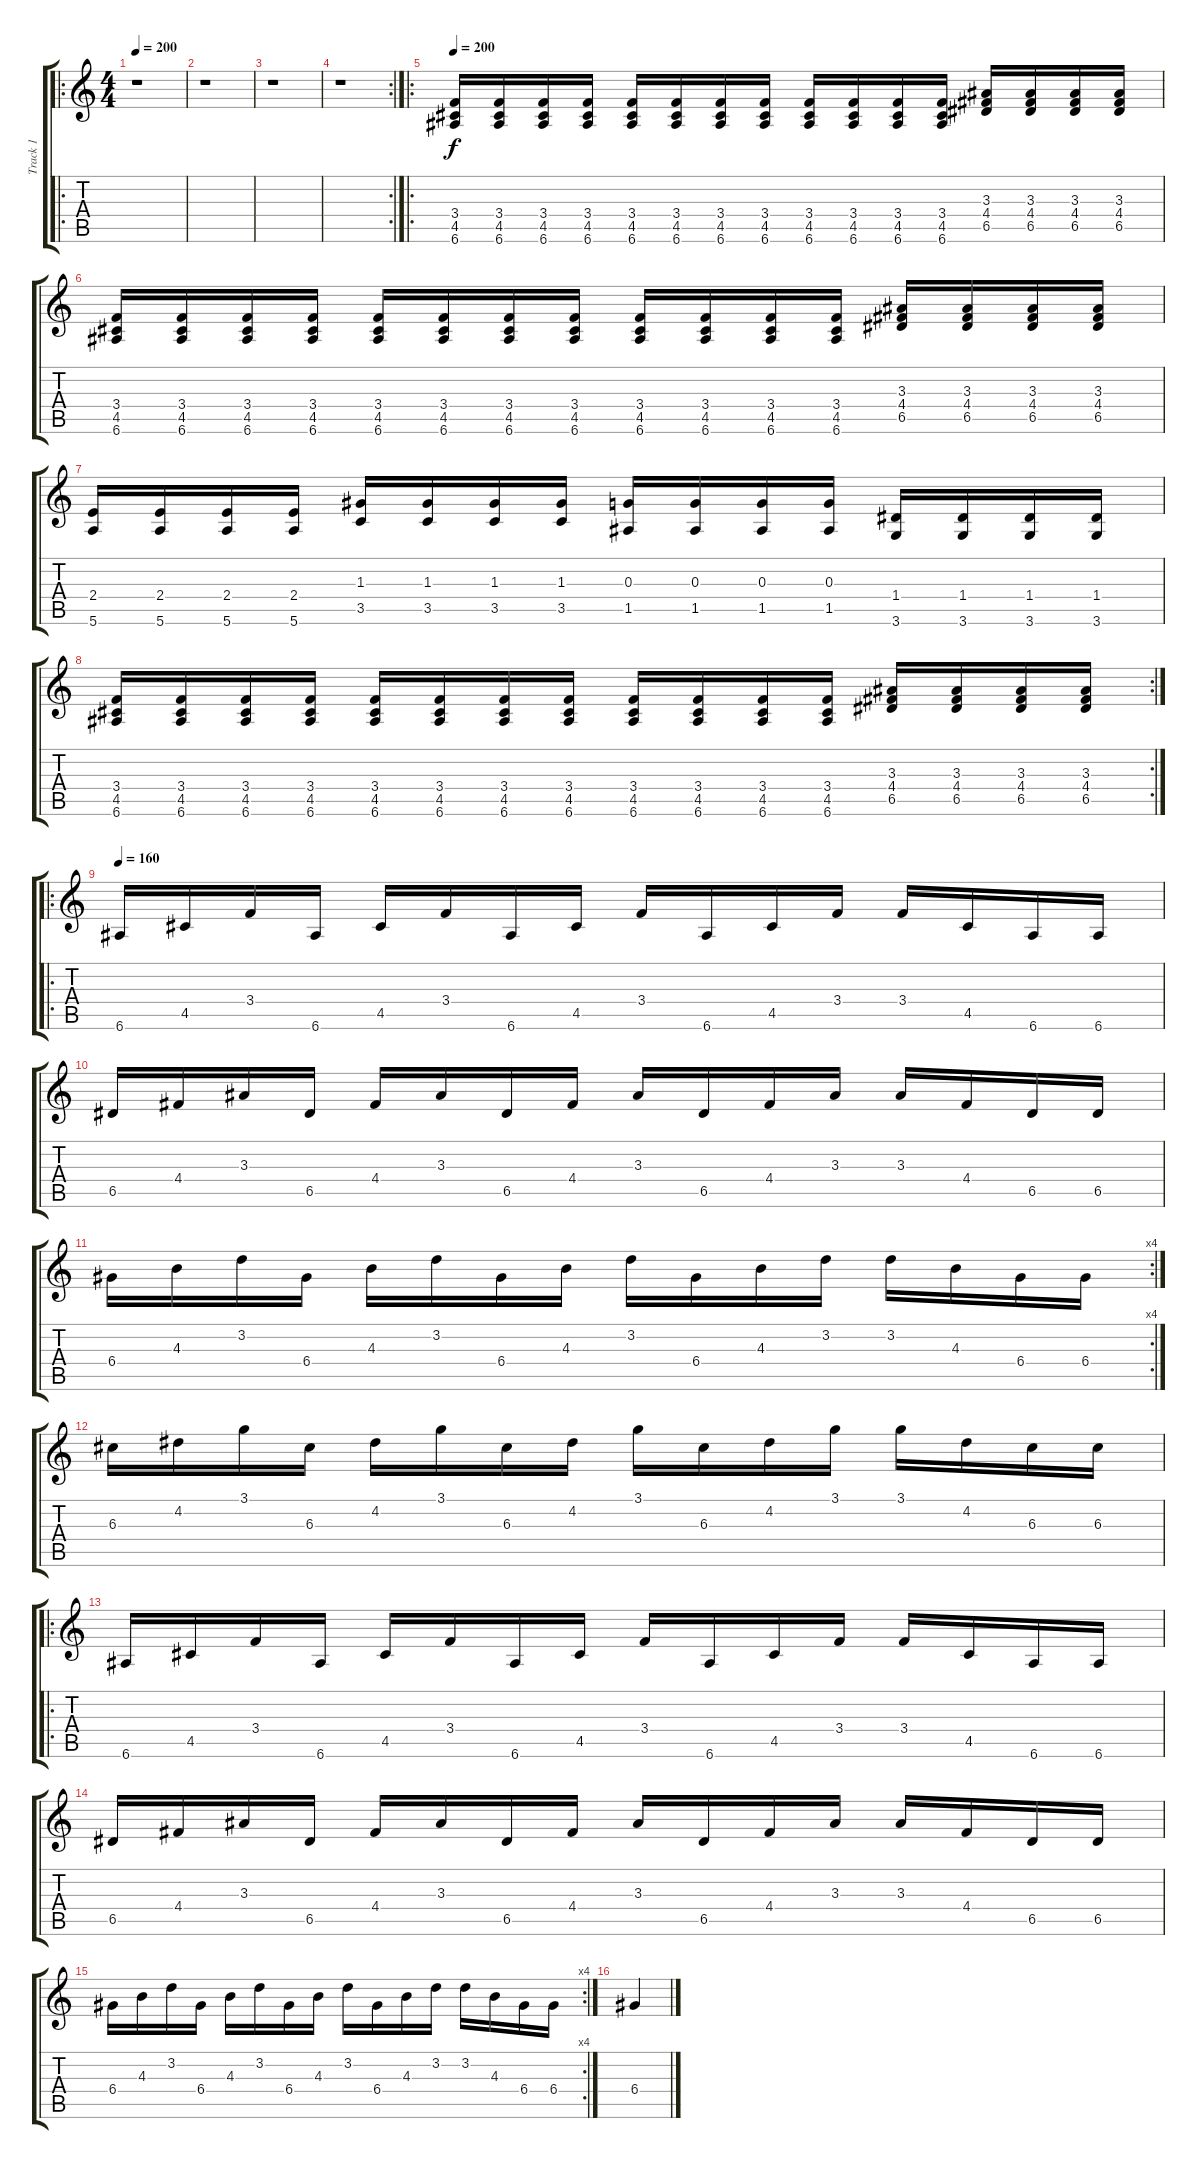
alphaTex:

\track ("Track 1" "Track 1") {instrument distortionguitar}
\staff {score tabs}
\tuning (E4 B3 G3 D3 A2 E2) {hide}
\ro
\ts (4 4)
\tempo 200
\clef g2
\ks c
r.1{dy f} |
r.1 |
r.1 |
\rc 2
r.1 |
\ro
\tempo 200
(3.4 4.5 6.6).16{volume 10} (3.4 4.5 6.6).16 (3.4 4.5 6.6).16 (3.4 4.5 6.6).16 (3.4 4.5 6.6).16 (3.4 4.5 6.6).16 (3.4 4.5 6.6).16 (3.4 4.5 6.6).16 (3.4 4.5 6.6).16 (3.4 4.5 6.6).16 (3.4 4.5 6.6).16 (3.4 4.5 6.6).16 (3.3 4.4 6.5).16 (3.3 4.4 6.5).16 (3.3 4.4 6.5).16 (3.3 4.4 6.5).16 |
(3.4 4.5 6.6).16{volume 10} (3.4 4.5 6.6).16 (3.4 4.5 6.6).16 (3.4 4.5 6.6).16 (3.4 4.5 6.6).16 (3.4 4.5 6.6).16 (3.4 4.5 6.6).16 (3.4 4.5 6.6).16 (3.4 4.5 6.6).16 (3.4 4.5 6.6).16 (3.4 4.5 6.6).16 (3.4 4.5 6.6).16 (3.3 4.4 6.5).16 (3.3 4.4 6.5).16 (3.3 4.4 6.5).16 (3.3 4.4 6.5).16 |
(2.4 5.6).16 (2.4 5.6).16 (2.4 5.6).16 (2.4 5.6).16 (1.3 3.5).16 (1.3 3.5).16 (1.3 3.5).16 (1.3 3.5).16 (0.3 1.5).16 (0.3 1.5).16 (0.3 1.5).16 (0.3 1.5).16 (1.4 3.6).16 (1.4 3.6).16 (1.4 3.6).16 (1.4 3.6).16 |
\rc 2
(3.4 4.5 6.6).16{volume 10} (3.4 4.5 6.6).16 (3.4 4.5 6.6).16 (3.4 4.5 6.6).16 (3.4 4.5 6.6).16 (3.4 4.5 6.6).16 (3.4 4.5 6.6).16 (3.4 4.5 6.6).16 (3.4 4.5 6.6).16 (3.4 4.5 6.6).16 (3.4 4.5 6.6).16 (3.4 4.5 6.6).16 (3.3 4.4 6.5).16 (3.3 4.4 6.5).16 (3.3 4.4 6.5).16 (3.3 4.4 6.5).16 |
\ro
\tempo 160
6.6.16 4.5.16 3.4.16 6.6.16 4.5.16 3.4.16 6.6.16 4.5.16 3.4.16 6.6.16 4.5.16 3.4.16 3.4.16 4.5.16 6.6.16 6.6.16 |
6.5.16 4.4.16 3.3.16 6.5.16 4.4.16 3.3.16 6.5.16 4.4.16 3.3.16 6.5.16 4.4.16 3.3.16 3.3.16 4.4.16 6.5.16 6.5.16 |
\rc 4
6.4.16 4.3.16 3.2.16 6.4.16 4.3.16 3.2.16 6.4.16 4.3.16 3.2.16 6.4.16 4.3.16 3.2.16 3.2.16 4.3.16 6.4.16 6.4.16 |
6.3.16{instrument guitarharmonics} 4.2.16 3.1.16 6.3.16 4.2.16 3.1.16 6.3.16 4.2.16 3.1.16 6.3.16 4.2.16 3.1.16 3.1.16 4.2.16 6.3.16 6.3.16 |
\ro
6.6.16{instrument acousticguitarsteel} 4.5.16 3.4.16 6.6.16 4.5.16 3.4.16 6.6.16 4.5.16 3.4.16 6.6.16 4.5.16 3.4.16 3.4.16 4.5.16 6.6.16 6.6.16 |
6.5.16 4.4.16 3.3.16 6.5.16 4.4.16 3.3.16 6.5.16 4.4.16 3.3.16 6.5.16 4.4.16 3.3.16 3.3.16 4.4.16 6.5.16 6.5.16 |
\rc 4
6.4.16 4.3.16 3.2.16 6.4.16 4.3.16 3.2.16 6.4.16 4.3.16 3.2.16 6.4.16 4.3.16 3.2.16 3.2.16 4.3.16 6.4.16 6.4.16 |
6.4.4
